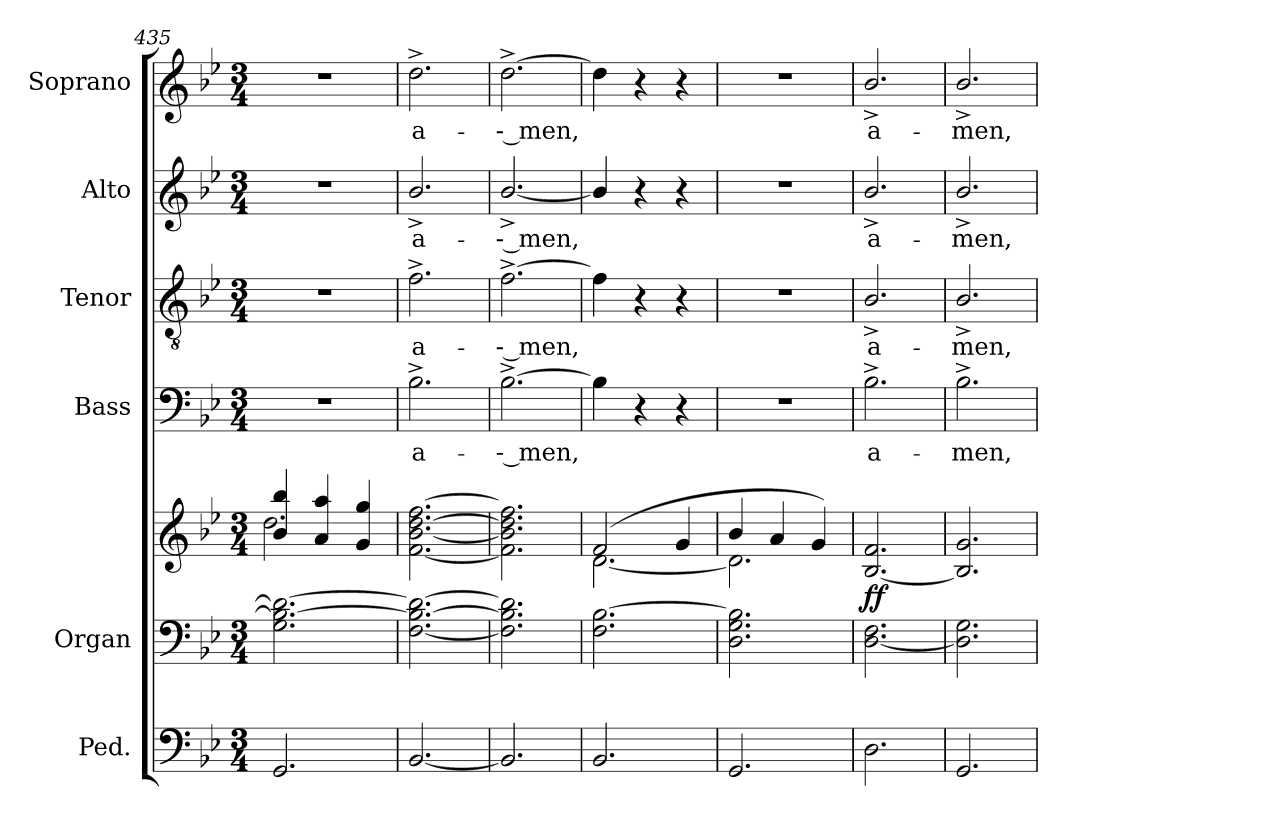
**kern	**kern	**kern	**dynam	**kern	**text	**kern	**text	**kern	**text	**kern	**text
*part6	*part5	*part5	*part5	*part4	*part4	*part3	*part3	*part2	*part2	*part1	*part1
*staff7	*staff6	*staff5	*staff5/6	*staff4	*staff4	*staff3	*staff3	*staff2	*staff2	*staff1	*staff1
*I"Ped.	*I"Organ	*	*	*I"Bass	*	*I"Tenor	*	*I"Alto	*	*I"Soprano	*
*	*I'Org.	*	*	*I'B.	*	*I'T.	*	*I'A.	*	*I'S.	*
*clefF4	*clefF4	*clefG2	*	*clefF4	*	*clefGv2	*	*clefG2	*	*clefG2	*
*	*	*	*	*	*	*ITrd7c12	*	*	*	*	*
*k[b-e-]	*k[b-e-]	*k[b-e-]	*	*k[b-e-]	*	*k[b-e-]	*	*k[b-e-]	*	*k[b-e-]	*
*B-:	*B-:	*B-:	*	*B-:	*	*B-:	*	*B-:	*	*B-:	*
*M3/4	*M3/4	*M3/4	*	*M3/4	*	*M3/4	*	*M3/4	*	*M3/4	*
=435	=435	=435	=435	=435	=435	=435	=435	=435	=435	=435	=435
*	*	*^	*	*	*	*	*	*	*	*	*
!	!	!	!	!	!LO:N:vis=1	!	!LO:N:vis=1	!	!LO:N:vis=1	!	!LO:N:vis=1	!
2.GGi/	2.Gi\ 2.B-i_ 2.di_	4b-i/ 4bb-i	2.ddi\	.	2.r	.	2.r	.	2.r	.	2.r	.
.	.	4ai/ 4aai	.	.	.	.	.	.	.	.	.	.
.	.	4gi/ 4ggi	.	.	.	.	.	.	.	.	.	.
*	*	*v	*v	*	*	*	*	*	*	*	*	*
=436	=436	=436	=436	=436	=436	=436	=436	=436	=436	=436	=436
!	!	!	!	!	!LO:LY:b:color=#000000	!	!	!	!	!	!
!	!	!	!	!	!	!	!LO:LY:b:color=#000000	!	!	!	!
!	!	!	!	!	!	!	!	!	!LO:LY:b:color=#000000	!	!
!	!	!	!	!	!	!	!	!	!	!	!LO:LY:b:color=#000000
[2.BB-i/	[2.Fi\ 2.B-i_ 2.di_	[2.fi\ [2.b-i [2.ddi [2.ffi	.	2.B-^i\	a-	2.F^i\	a-	2.b-^i/	a-	2.dd^i\	a-
!!LO:LB:g=z
=437	=437	=437	=437	=437	=437	=437	=437	=437	=437	=437	=437
!	!	!	!	!	!LO:LY:b:color=#000000	!	!	!	!	!	!
!	!	!	!	!	!	!	!LO:LY:b:color=#000000	!	!	!	!
!	!	!	!	!	!	!	!	!	!LO:LY:b:color=#000000	!	!
!	!	!	!	!	!	!	!	!	!	!	!LO:LY:b:color=#000000
2.BB-i/]	2.Fi\] 2.B-i] 2.di]	2.fi\] 2.b-i] 2.ddi] 2.ffi]	.	[2.B-^i\	-- men,	[2.F^i\	-- men,	[2.b-^i/	-- men,	[2.dd^i\	-- men,
=438	=438	=438	=438	=438	=438	=438	=438	=438	=438	=438	=438
*	*	*^	*	*	*	*	*	*	*	*	*
2.BB-i/	2.Fi\ [2.B-i	(2fi/	[2.di\	.	4B-i\]	.	4Fi\]	.	4b-i/]	.	4ddi\]	.
.	.	.	.	.	4r	.	4r	.	4r	.	4r	.
.	.	4gi/	.	.	4r	.	4r	.	4r	.	4r	.
=439	=439	=439	=439	=439	=439	=439	=439	=439	=439	=439	=439	=439
!	!	!	!	!	!LO:N:vis=1	!	!LO:N:vis=1	!	!LO:N:vis=1	!	!LO:N:vis=1	!
2.GGi/	2.Di\ 2.Gi 2.B-i]	4b-i/	2.di\]	.	2.r	.	2.r	.	2.r	.	2.r	.
.	.	4ai/	.	.	.	.	.	.	.	.	.	.
.	.	4gi/)	.	.	.	.	.	.	.	.	.	.
*	*	*v	*v	*	*	*	*	*	*	*	*	*
=440	=440	=440	=440	=440	=440	=440	=440	=440	=440	=440	=440
!	!	!	!	!	!LO:LY:b:color=#000000	!	!	!	!	!	!
!	!	!	!	!	!	!	!LO:LY:b:color=#000000	!	!	!	!
!	!	!	!	!	!	!	!	!	!LO:LY:b:color=#000000	!	!
!	!	!	!	!	!	!	!	!	!	!	!LO:LY:b:color=#000000
2.Di\	[2.Di\ 2.Fi	[2.B-i/ 2.fi	ff	2.B-^i\	a-	2.BB-^i/	a-	2.b-^i/	a-	2.b-^i/	a-
=441	=441	=441	=441	=441	=441	=441	=441	=441	=441	=441	=441
!	!	!	!	!	!LO:LY:b:color=#000000	!	!	!	!	!	!
!	!	!	!	!	!	!	!LO:LY:b:color=#000000	!	!	!	!
!	!	!	!	!	!	!	!	!	!LO:LY:b:color=#000000	!	!
!	!	!	!	!	!	!	!	!	!	!	!LO:LY:b:color=#000000
2.GGi/	2.Di\] 2.Gi	2.B-i/] 2.gi	.	2.B-^i\	-men,	2.BB-^i/	-men,	2.b-^i/	-men,	2.b-^i/	-men,
=	=	=	=	=	=	=	=	=	=	=	=
*-	*-	*-	*-	*-	*-	*-	*-	*-	*-	*-	*-
